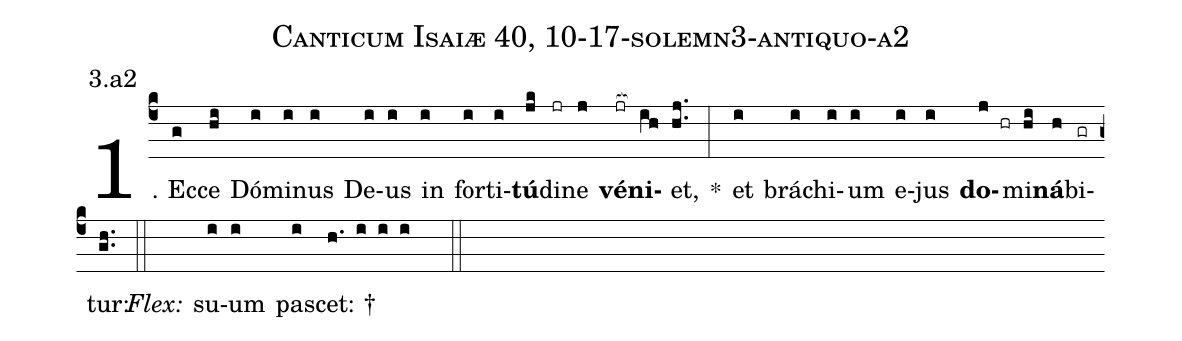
name: Canticum Isaiæ 40, 10-17-solemn3-antiquo-a2;
annotation: 3.a2;
%%
(c4)1. Ec(g)ce(hi) Dó(i)mi(i)nus(i) De(i)us(i) in(i) for(i)ti(i)<b>tú</b>(jk)di(jr)ne(j) <b>vé</b>(jr[ocb:1{])<b>ni</b>(ih[ocb:0}])et,(hj..) *(:) et(i) brá(i)chi(i)um(i) e(i)jus(i) <b>do</b>(j hr)mi(hi)<b>ná</b>(h)bi(gr)tur:(gh..) (::)
<i>Flex:</i>()  su(i)um(i) pa(i)scet: †(h. i i i  ::)
